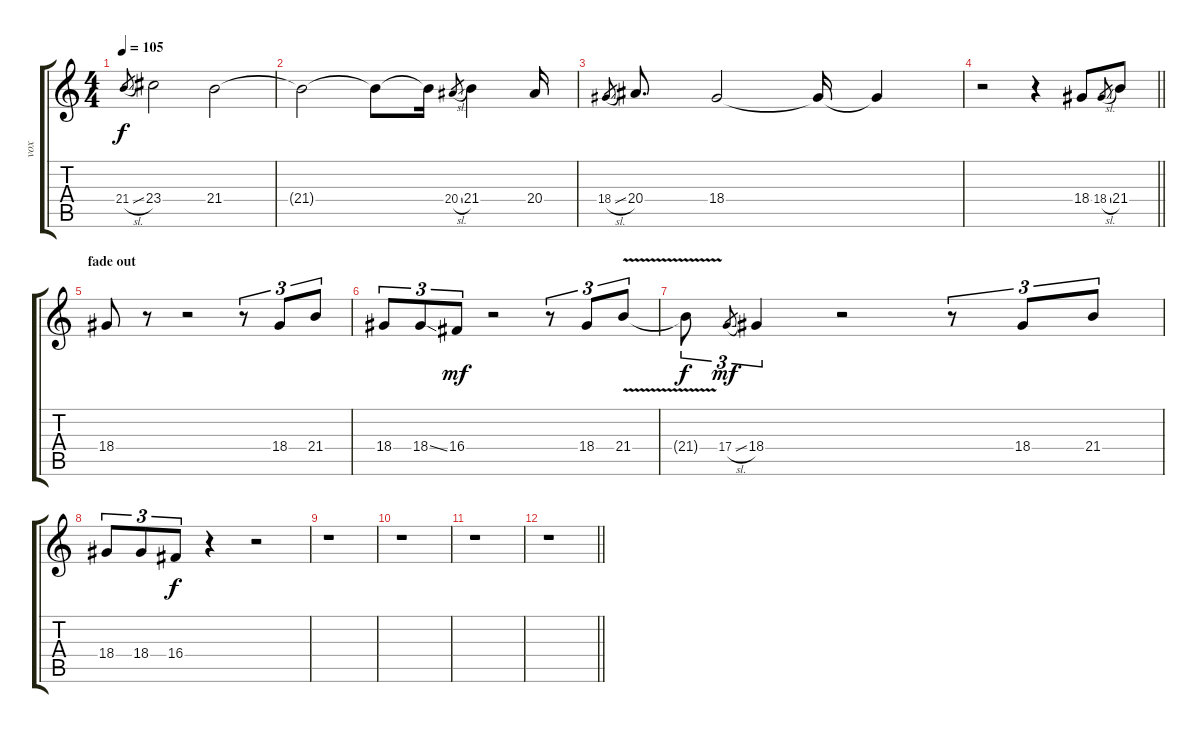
\track ("vox" "vox") {mute instrument clarinet}
\staff {score tabs}
\tuning (E4 B3 G3 D3 A2 E2) {hide}
\ts (4 4)
\tempo 105
\clef g2
\ks c
21.4{sl}.8{gr dy f} 23.4.2 21.4.2 |
21.4{t}.2 21.4{t}.8 21.4{t}.16 20.4{sl}.8{gr} 21.4.4 20.4.16 |
18.4{sl}.8{gr} 20.4.8{d} 18.4.2 18.4{t}.16 18.4{t}.4 |
\barLineRight lightlight
r.2 r.4 18.4.8 18.4{sl}.8{gr} 21.4.8 |
\section ("" "fade out")
18.4.8 r.8 r.2 r.8{tu (3 2)} 18.4.8{tu (3 2)} 21.4.8{tu (3 2)} |
18.4.8{tu (3 2)} 18.4{ss}.8{tu (3 2)} 16.4.8{tu (3 2) dy mf} r.2 r.8{tu (3 2)} 18.4.8{tu (3 2)} 21.4{v}.8{tu (3 2)} |
21.4{t}.8{tu (3 2) dy f} 17.4{sl}.8{gr dy mf} 18.4.4{tu (3 2)} r.2 r.8{tu (3 2)} 18.4.8{tu (3 2)} 21.4.8{tu (3 2)} |
18.4.8{tu (3 2)} 18.4.8{tu (3 2)} 16.4.8{tu (3 2) dy f} r.4 r.2 |
r.1 |
r.1 |
r.1 |
\barLineRight lightlight
r.1
